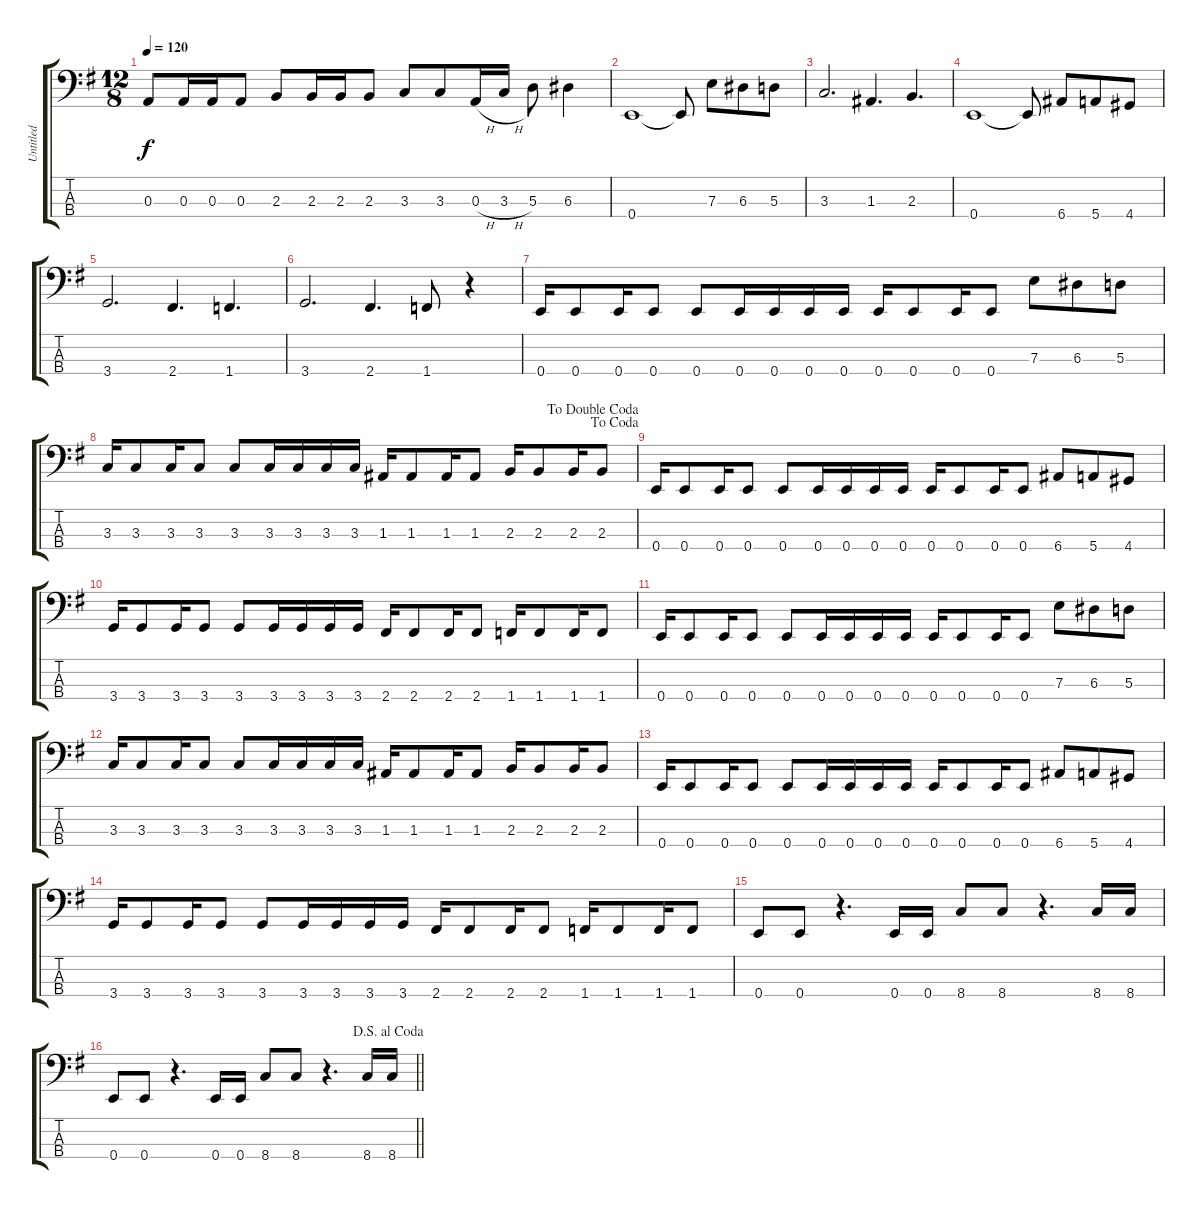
\track ("Untitled" "Untitled") {instrument electricbassfinger}
\staff {score tabs}
\tuning (G2 D2 A1 E1) {hide}
\ts (12 8)
\tempo 120
\clef f4
\ks g
0.3.8{dy f} 0.3.16 0.3.16 0.3.8 2.3.8 2.3.16 2.3.16 2.3.8 3.3.8 3.3.8 0.3{h}.16 3.3{h}.16 5.3.8 6.3.4 |
0.4.1 0.4{t}.8 7.3.8 6.3.8 5.3.8 |
3.3.2{d} 1.3.4{d} 2.3.4{d} |
0.4.1 0.4{t}.8 6.4.8 5.4.8 4.4.8 |
3.4.2{d} 2.4.4{d} 1.4.4{d} |
3.4.2{d} 2.4.4{d} 1.4.8 r.4 |
0.4.16 0.4.8 0.4.16 0.4.8 0.4.8 0.4.16 0.4.16 0.4.16 0.4.16 0.4.16 0.4.8 0.4.16 0.4.8 7.3.8 6.3.8 5.3.8 |
\jump dacoda
\jump dadoublecoda
3.3.16 3.3.8 3.3.16 3.3.8 3.3.8 3.3.16 3.3.16 3.3.16 3.3.16 1.3.16 1.3.8 1.3.16 1.3.8 2.3.16 2.3.8 2.3.16 2.3.8 |
0.4.16 0.4.8 0.4.16 0.4.8 0.4.8 0.4.16 0.4.16 0.4.16 0.4.16 0.4.16 0.4.8 0.4.16 0.4.8 6.4.8 5.4.8 4.4.8 |
3.4.16 3.4.8 3.4.16 3.4.8 3.4.8 3.4.16 3.4.16 3.4.16 3.4.16 2.4.16 2.4.8 2.4.16 2.4.8 1.4.16 1.4.8 1.4.16 1.4.8 |
0.4.16 0.4.8 0.4.16 0.4.8 0.4.8 0.4.16 0.4.16 0.4.16 0.4.16 0.4.16 0.4.8 0.4.16 0.4.8 7.3.8 6.3.8 5.3.8 |
3.3.16 3.3.8 3.3.16 3.3.8 3.3.8 3.3.16 3.3.16 3.3.16 3.3.16 1.3.16 1.3.8 1.3.16 1.3.8 2.3.16 2.3.8 2.3.16 2.3.8 |
0.4.16 0.4.8 0.4.16 0.4.8 0.4.8 0.4.16 0.4.16 0.4.16 0.4.16 0.4.16 0.4.8 0.4.16 0.4.8 6.4.8 5.4.8 4.4.8 |
3.4.16 3.4.8 3.4.16 3.4.8 3.4.8 3.4.16 3.4.16 3.4.16 3.4.16 2.4.16 2.4.8 2.4.16 2.4.8 1.4.16 1.4.8 1.4.16 1.4.8 |
0.4.8 0.4.8 r.4{d} 0.4.16 0.4.16 8.4.8 8.4.8 r.4{d} 8.4.16 8.4.16 |
\jump dalsegnoalcoda
\barLineRight lightlight
0.4.8 0.4.8 r.4{d} 0.4.16 0.4.16 8.4.8 8.4.8 r.4{d} 8.4.16 8.4.16
